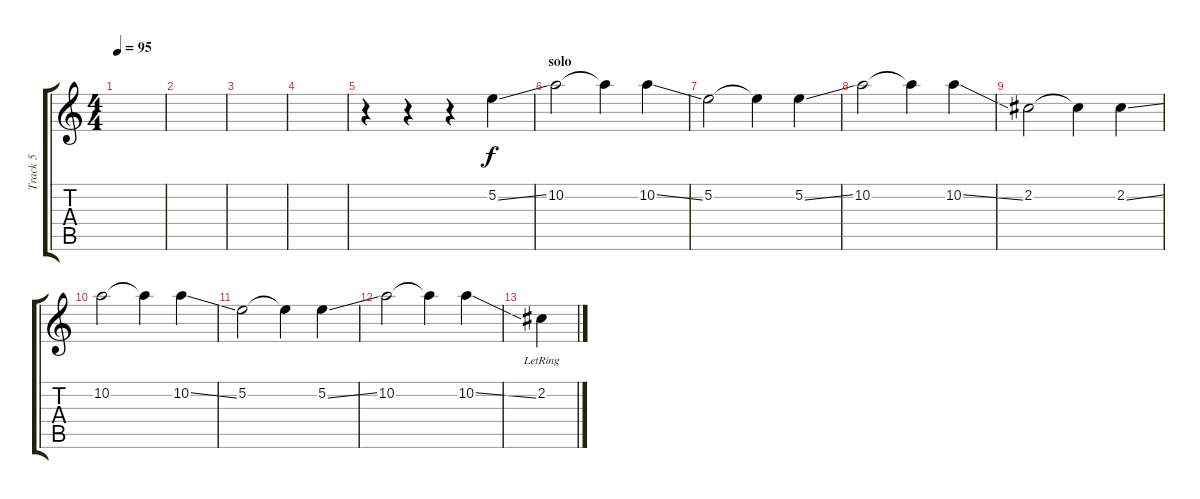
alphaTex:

\track ("Track 5" "Track 5") {instrument overdrivenguitar}
\staff {score tabs}
\tuning (E4 B3 G3 D3 A2 E2) {hide}
\ts (4 4)
\tempo 95
\clef g2
\ks c
|
|
|
|
r.4 r.4 r.4 5.2{ss}.4 |
\section ("" "solo")
10.2.2 10.2{t}.4 10.2{ss}.4 |
5.2.2 5.2{t}.4 5.2{ss}.4 |
10.2.2 10.2{t}.4 10.2{ss}.4 |
2.2.2 2.2{t}.4 2.2{ss}.4 |
10.2.2 10.2{t}.4 10.2{ss}.4 |
5.2.2 5.2{t}.4 5.2{ss}.4 |
10.2.2 10.2{t}.4 10.2{ss}.4 |
2.2{lr}.4
